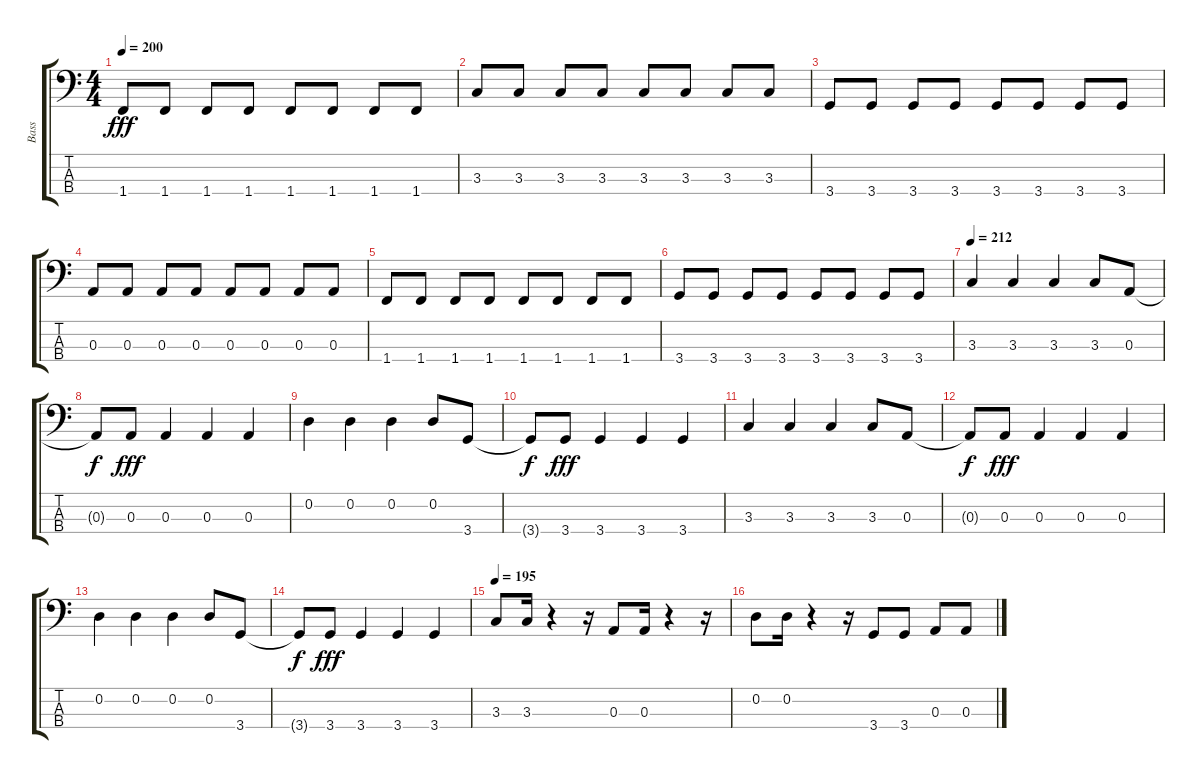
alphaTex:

\track ("Bass" "Bass") {instrument electricbassfinger}
\staff {score tabs}
\tuning (G2 D2 A1 E1) {hide}
\ts (4 4)
\tempo 200
\clef f4
\ks c
1.4.8{dy fff} 1.4.8 1.4.8 1.4.8 1.4.8 1.4.8 1.4.8 1.4.8 |
3.3.8 3.3.8 3.3.8 3.3.8 3.3.8 3.3.8 3.3.8 3.3.8 |
3.4.8 3.4.8 3.4.8 3.4.8 3.4.8 3.4.8 3.4.8 3.4.8 |
0.3.8 0.3.8 0.3.8 0.3.8 0.3.8 0.3.8 0.3.8 0.3.8 |
1.4.8 1.4.8 1.4.8 1.4.8 1.4.8 1.4.8 1.4.8 1.4.8 |
3.4.8 3.4.8 3.4.8 3.4.8 3.4.8 3.4.8 3.4.8 3.4.8 |
\tempo 212
3.3.4 3.3.4 3.3.4 3.3.8 0.3.8 |
0.3{t}.8{dy f} 0.3.8{dy fff} 0.3.4 0.3.4 0.3.4 |
0.2.4 0.2.4 0.2.4 0.2.8 3.4.8 |
3.4{t}.8{dy f} 3.4.8{dy fff} 3.4.4 3.4.4 3.4.4 |
3.3.4 3.3.4 3.3.4 3.3.8 0.3.8 |
0.3{t}.8{dy f} 0.3.8{dy fff} 0.3.4 0.3.4 0.3.4 |
0.2.4 0.2.4 0.2.4 0.2.8 3.4.8 |
3.4{t}.8{dy f} 3.4.8{dy fff} 3.4.4 3.4.4 3.4.4 |
\tempo 195
3.3.8 3.3.16 r.4 r.16 0.3.8 0.3.16 r.4 r.16 |
0.2.8 0.2.16 r.4 r.16 3.4.8 3.4.8 0.3.8 0.3.8
